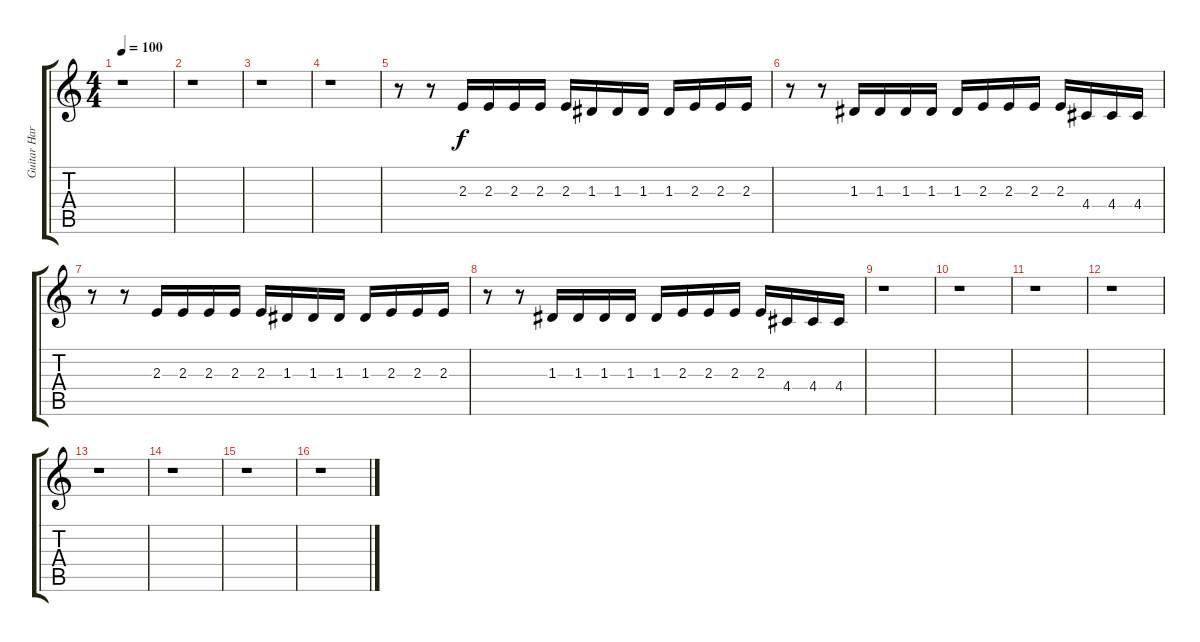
\track ("Guitar Harmonizer" "Guitar Har") {instrument distortionguitar}
\staff {score tabs}
\tuning (B3 Gb3 D3 A2 E2 B1) {hide}
\ts (4 4)
\tempo 100
\clef g2
\ks c
r.1{dy f} |
r.1 |
r.1 |
r.1 |
r.8 r.8 2.3.16 2.3.16 2.3.16 2.3.16 2.3.16 1.3.16 1.3.16 1.3.16 1.3.16 2.3.16 2.3.16 2.3.16 |
r.8 r.8 1.3.16 1.3.16 1.3.16 1.3.16 1.3.16 2.3.16 2.3.16 2.3.16 2.3.16 4.4.16 4.4.16 4.4.16 |
r.8 r.8 2.3.16 2.3.16 2.3.16 2.3.16 2.3.16 1.3.16 1.3.16 1.3.16 1.3.16 2.3.16 2.3.16 2.3.16 |
r.8 r.8 1.3.16 1.3.16 1.3.16 1.3.16 1.3.16 2.3.16 2.3.16 2.3.16 2.3.16 4.4.16 4.4.16 4.4.16 |
r.1 |
r.1 |
r.1 |
r.1 |
r.1 |
r.1 |
r.1 |
r.1
